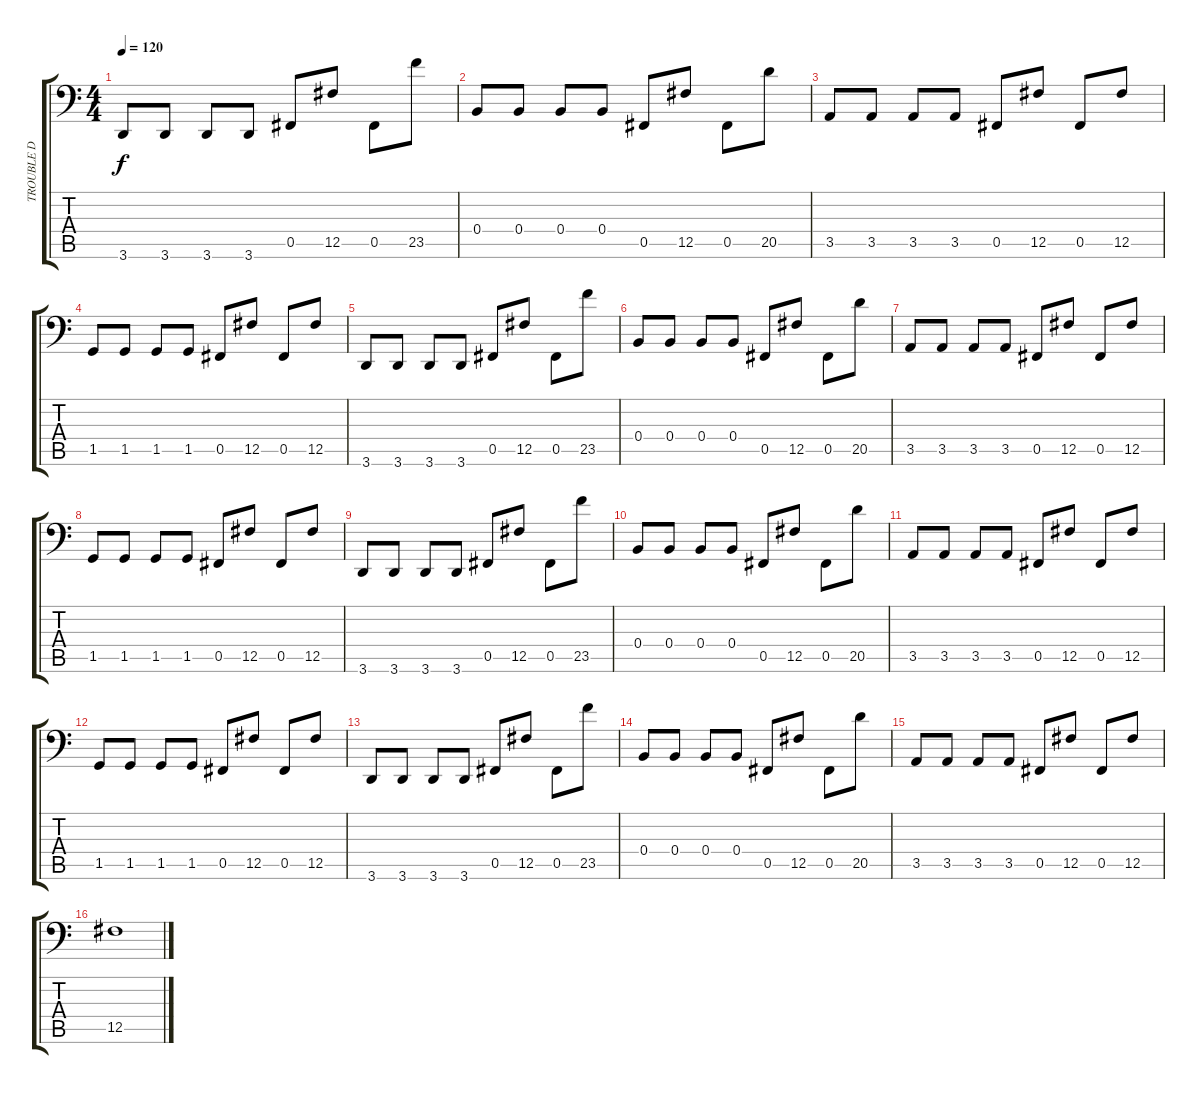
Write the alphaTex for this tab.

\track ("TROUBLE D" "TROUBLE D") {instrument electricbasspick}
\staff {score tabs}
\tuning (Db3 Ab2 E2 B1 Gb1 B0) {hide}
\ts (4 4)
\tempo 120
\clef f4
\ks c
3.6.8{dy f} 3.6.8 3.6.8 3.6.8 0.5.8 12.5.8 0.5.8 23.5.8 |
0.4.8 0.4.8 0.4.8 0.4.8 0.5.8 12.5.8 0.5.8 20.5.8 |
3.5.8 3.5.8 3.5.8 3.5.8 0.5.8 12.5.8 0.5.8 12.5.8 |
1.5.8 1.5.8 1.5.8 1.5.8 0.5.8 12.5.8 0.5.8 12.5.8 |
3.6.8 3.6.8 3.6.8 3.6.8 0.5.8 12.5.8 0.5.8 23.5.8 |
0.4.8 0.4.8 0.4.8 0.4.8 0.5.8 12.5.8 0.5.8 20.5.8 |
3.5.8 3.5.8 3.5.8 3.5.8 0.5.8 12.5.8 0.5.8 12.5.8 |
1.5.8 1.5.8 1.5.8 1.5.8 0.5.8 12.5.8 0.5.8 12.5.8 |
3.6.8 3.6.8 3.6.8 3.6.8 0.5.8 12.5.8 0.5.8 23.5.8 |
0.4.8 0.4.8 0.4.8 0.4.8 0.5.8 12.5.8 0.5.8 20.5.8 |
3.5.8 3.5.8 3.5.8 3.5.8 0.5.8 12.5.8 0.5.8 12.5.8 |
1.5.8 1.5.8 1.5.8 1.5.8 0.5.8 12.5.8 0.5.8 12.5.8 |
3.6.8 3.6.8 3.6.8 3.6.8 0.5.8 12.5.8 0.5.8 23.5.8 |
0.4.8 0.4.8 0.4.8 0.4.8 0.5.8 12.5.8 0.5.8 20.5.8 |
3.5.8 3.5.8 3.5.8 3.5.8 0.5.8 12.5.8 0.5.8 12.5.8 |
12.5.1
